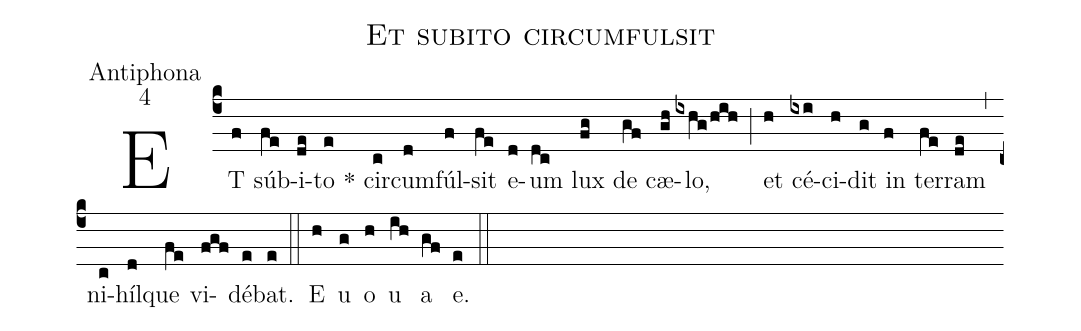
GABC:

name:Et subito circumfulsit;
office-part:Antiphona;
mode:4;
%%
(c4) ET(f) súb(fe)i(de)to(e) * cir(c)cum(d)fúl(f)sit(fe) e(d)um(dc) lux(fg) de(gf) cæ(gh)lo,(ixhg/hih) (;)
et(h) cé(ixi)ci(h)dit(g) in(f) ter(fe)ram(de) (,)
ni(c)híl(d)que(fe) vi(fgf)dé(e)bat.(e) (::)
<eu>E(h) u(g) o(h) u(ih) a(gf) e.</eu>(e) (::)
